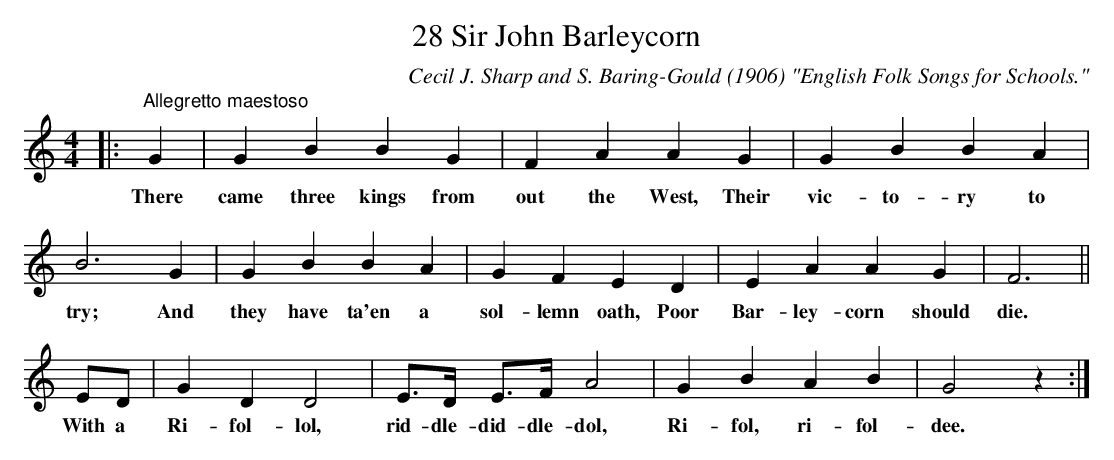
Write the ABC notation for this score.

X:1
T:28 Sir John Barleycorn
C:Cecil J. Sharp and S. Baring-Gould (1906) "English Folk Songs for Schools."
L:1/4
M:4/4
K:Gmix
|:"^Allegretto maestoso" G | G B B G | F A A G | G B B A |$ B3 G | G B B A | G F E D | E A A G |
w: There|came three kings from|out the West, Their|vic- to- ry to|try; And|they have ta'en a|sol- lemn oath, Poor|Bar- ley- corn   should|
F3 ||$ E/D/ | G D D2 | E/>D/ E/>F/ A2 | G B A B | G2 z :|
w: die.|With a|Ri- fol- lol,|rid- dle- did- dle- dol,|Ri- fol, ri- fol-|dee.|
